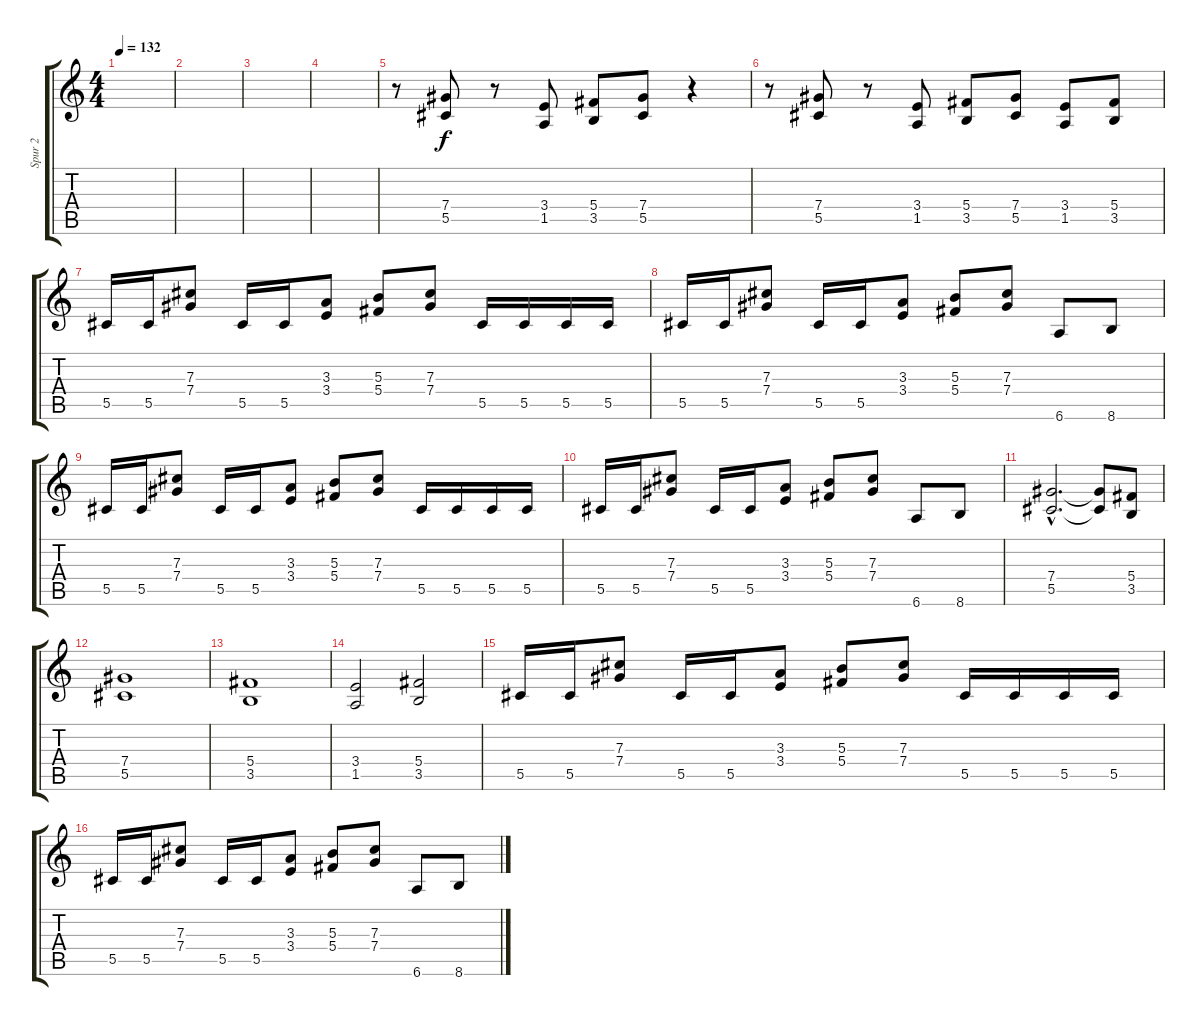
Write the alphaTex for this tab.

\track ("Spur 2" "Spur 2") {instrument distortionguitar}
\staff {score tabs}
\tuning (Eb4 Bb3 Gb3 Db3 Ab2 Eb2) {hide}
\ts (4 4)
\tempo 132
\clef g2
\ks c
|
|
|
|
r.8 (7.4 5.5).8 r.8 (3.4 1.5).8 (5.4 3.5).8 (7.4 5.5).8 r.4 |
r.8 (7.4 5.5).8 r.8 (3.4 1.5).8 (5.4 3.5).8 (7.4 5.5).8 (3.4 1.5).8 (5.4 3.5).8 |
5.5.16 5.5.16 (7.3 7.4).8 5.5.16 5.5.16 (3.3 3.4).8 (5.3 5.4).8 (7.3 7.4).8 5.5.16 5.5.16 5.5.16 5.5.16 |
5.5.16 5.5.16 (7.3 7.4).8 5.5.16 5.5.16 (3.3 3.4).8 (5.3 5.4).8 (7.3 7.4).8 6.6.8 8.6.8 |
5.5.16 5.5.16 (7.3 7.4).8 5.5.16 5.5.16 (3.3 3.4).8 (5.3 5.4).8 (7.3 7.4).8 5.5.16 5.5.16 5.5.16 5.5.16 |
5.5.16 5.5.16 (7.3 7.4).8 5.5.16 5.5.16 (3.3 3.4).8 (5.3 5.4).8 (7.3 7.4).8 6.6.8 8.6.8 |
(7.4{hac} 5.5{hac}).2{d} (7.4{t} 5.5{t}).8 (5.4 3.5).8 |
(7.4 5.5).1 |
(5.4 3.5).1 |
(3.4 1.5).2 (5.4 3.5).2 |
5.5.16 5.5.16 (7.3 7.4).8 5.5.16 5.5.16 (3.3 3.4).8 (5.3 5.4).8 (7.3 7.4).8 5.5.16 5.5.16 5.5.16 5.5.16 |
5.5.16 5.5.16 (7.3 7.4).8 5.5.16 5.5.16 (3.3 3.4).8 (5.3 5.4).8 (7.3 7.4).8 6.6.8 8.6.8
